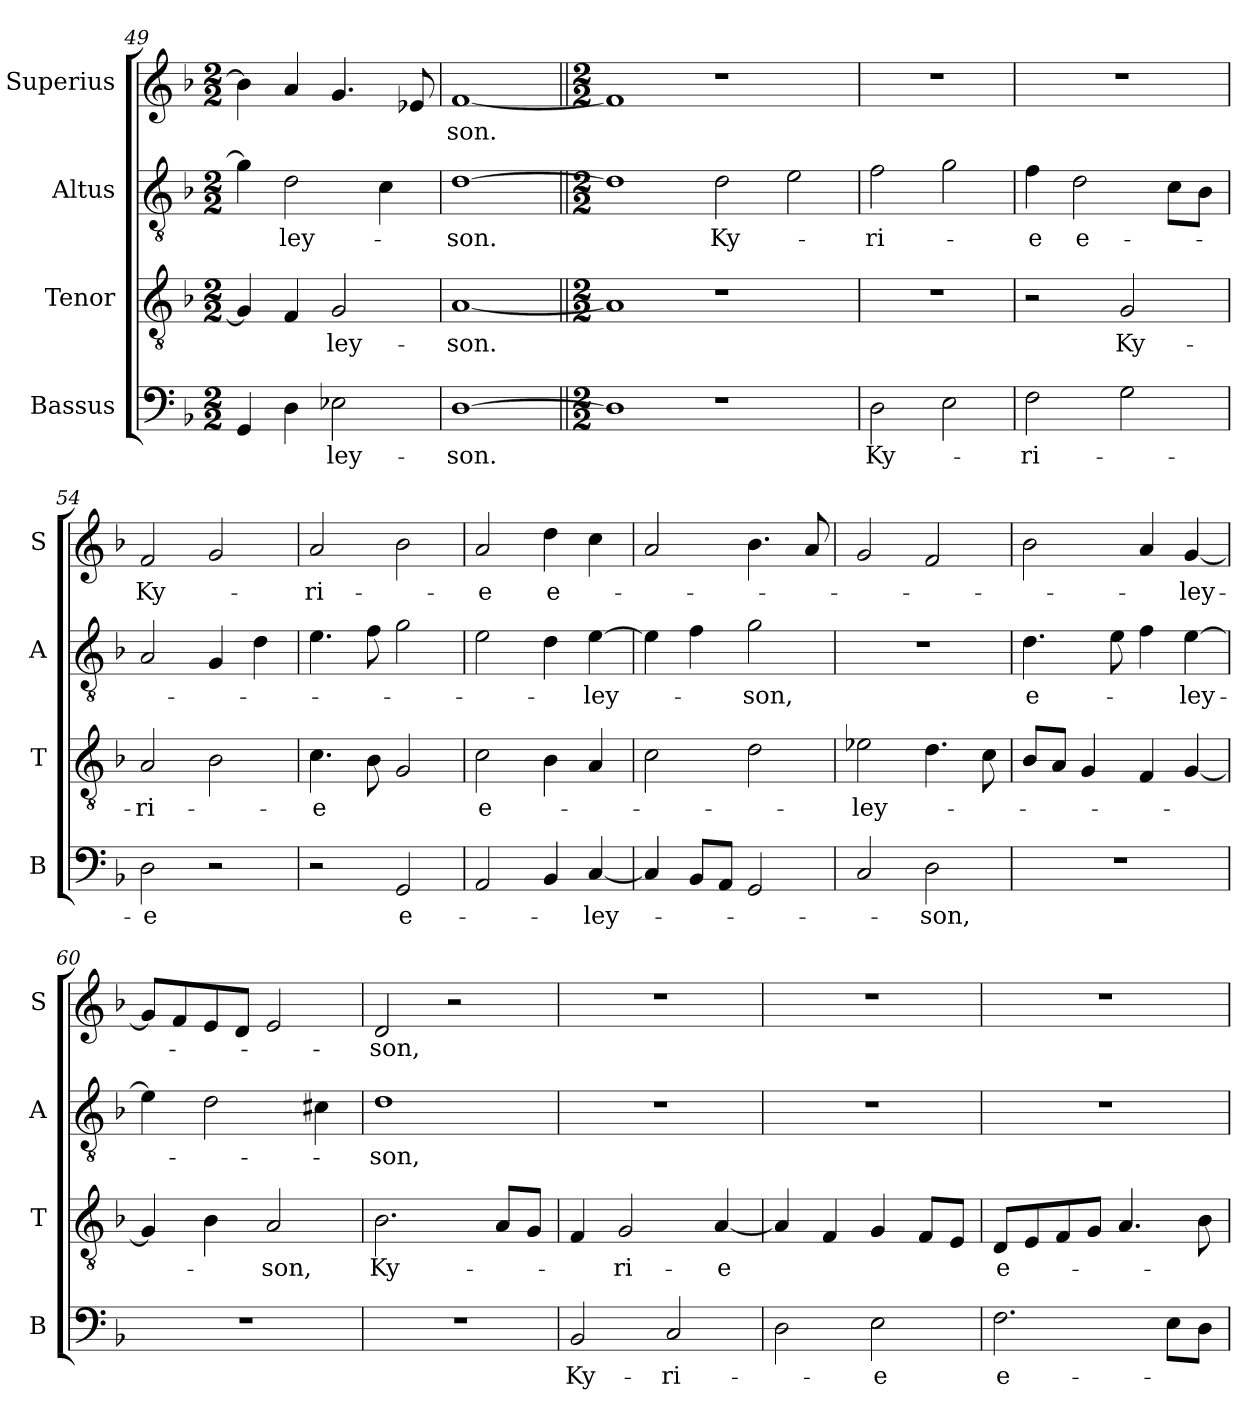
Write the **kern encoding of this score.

**kern	**text	**kern	**text	**kern	**text	**kern	**text
*part4	*part4	*part3	*part3	*part2	*part2	*part1	*part1
*staff4	*staff4	*staff3	*staff3	*staff2	*staff2	*staff1	*staff1
*I"Bassus	*	*I"Tenor	*	*I"Altus	*	*I"Superius	*
*I'B	*	*I'T	*	*I'A	*	*I'S	*
*clefF4	*	*clefGv2	*	*clefGv2	*	*clefG2	*
*k[b-]	*	*k[b-]	*	*k[b-]	*	*k[b-]	*
*M2/2	*	*M2/2	*	*M2/2	*	*M2/2	*
=49	=49	=49	=49	=49	=49	=49	=49
4GG	.	4G]	.	4g]	.	4b-]	.
!	!	!	!	!	!LO:LY:i	!	!
4D	.	4F	.	2d	-ley-	4a	.
!	!LO:LY:i	!	!	!	!	!	!
2E-X	-ley-	2G	-ley-	.	.	4.g	.
.	.	.	.	4c	.	.	.
.	.	.	.	.	.	8e-i	.
=50	=50	=50	=50	=50	=50	=50	=50
[1D	-son.	[1A	-son.	[1d	-son.	[1f	-son.
=51||	=51||	=51||	=51||	=51||	=51||	=51||	=51||
*M2/2	*	*M2/2	*	*M2/2	*	*M2/2	*
1D]	.	1A]	.	1d]	.	1f]	.
1r	.	1r	.	2d	Ky-	1r	.
.	.	.	.	2e	.	.	.
=52	=52	=52	=52	=52	=52	=52	=52
2D	Ky-	1r	.	2f	-ri-	1r	.
2E	.	.	.	2g	.	.	.
=53	=53	=53	=53	=53	=53	=53	=53
2F	-ri-	2r	.	4f	-e	1r	.
!	!	!	!	!	!LO:LY:i	!	!
.	.	.	.	2d	e-	.	.
2G	.	2G	Ky-	.	.	.	.
.	.	.	.	8cL	.	.	.
.	.	.	.	8B-J	.	.	.
=54	=54	=54	=54	=54	=54	=54	=54
2D	-e	2A	-ri-	2A	.	2f	Ky-
2r	.	2B-	.	4G	.	2g	.
.	.	.	.	4d	.	.	.
=55	=55	=55	=55	=55	=55	=55	=55
2r	.	4.c	-e	4.e	.	2a	-ri-
.	.	8B-	.	8f	.	.	.
!	!LO:LY:i	!	!	!	!	!	!
2GG	e-	2G	.	2g	.	2b-	.
=56	=56	=56	=56	=56	=56	=56	=56
!	!	!	!LO:LY:i	!	!	!	!
2AA	.	2c	e-	2e	.	2a	-e
!	!	!	!	!	!	!	!LO:LY:i
4BB-	.	4B-	.	4d	.	4dd	e-
!	!LO:LY:i	!	!	!	!LO:LY:i	!	!
[4C	-ley-	4A	.	[4e	-ley-	4cc	.
=57	=57	=57	=57	=57	=57	=57	=57
4C]	.	2c	.	4e]	.	2a	.
8BB-L	.	.	.	4f	.	.	.
8AAJ	.	.	.	.	.	.	.
!	!	!	!	!	!LO:LY:i	!	!
2GG	.	2d	.	2g	-son,	4.b-	.
.	.	.	.	.	.	8a	.
=58	=58	=58	=58	=58	=58	=58	=58
!	!	!	!LO:LY:i	!	!	!	!
2C	.	2e-X	-ley-	1r	.	2g	.
!	!LO:LY:i	!	!	!	!	!	!
2D	-son,	4.d	.	.	.	2f	.
.	.	8c	.	.	.	.	.
=59	=59	=59	=59	=59	=59	=59	=59
!	!	!	!	!	!LO:LY:i	!	!
1r	.	8B-L	.	4.d	e-	2b-	.
.	.	8AJ	.	.	.	.	.
.	.	4G	.	.	.	.	.
.	.	.	.	8e	.	.	.
.	.	4F	.	4f	.	4a	.
!	!	!	!	!	!LO:LY:i	!	!LO:LY:i
.	.	[4G	.	[4e	-ley-	[4g	-ley-
=60	=60	=60	=60	=60	=60	=60	=60
1r	.	4G]	.	4e]	.	8gL]	.
.	.	.	.	.	.	8f	.
.	.	4B-	.	2d	.	8e	.
.	.	.	.	.	.	8dJ	.
!	!	!	!LO:LY:i	!	!	!	!
.	.	2A	-son,	.	.	2e	.
.	.	.	.	4c#X	.	.	.
=61	=61	=61	=61	=61	=61	=61	=61
!	!	!	!LO:LY:i	!	!LO:LY:i	!	!LO:LY:i
1r	.	2.B-	Ky-	1d	-son,	2d	-son,
.	.	.	.	.	.	2r	.
.	.	8AL	.	.	.	.	.
.	.	8GJ	.	.	.	.	.
=62	=62	=62	=62	=62	=62	=62	=62
!	!LO:LY:i	!	!	!	!	!	!
2BB-	Ky-	4F	.	1r	.	1r	.
!	!	!	!LO:LY:i	!	!	!	!
.	.	2G	-ri-	.	.	.	.
!	!LO:LY:i	!	!	!	!	!	!
2C	-ri-	.	.	.	.	.	.
!	!	!	!LO:LY:i	!	!	!	!
.	.	[4A	-e	.	.	.	.
=63	=63	=63	=63	=63	=63	=63	=63
2D	.	4A]	.	1r	.	1r	.
.	.	4F	.	.	.	.	.
!	!LO:LY:i	!	!	!	!	!	!
2E	-e	4G	.	.	.	.	.
.	.	8FL	.	.	.	.	.
.	.	8EJ	.	.	.	.	.
=64	=64	=64	=64	=64	=64	=64	=64
!	!LO:LY:i	!	!LO:LY:i	!	!	!	!
2.F	e-	8DL	e-	1r	.	1r	.
.	.	8E	.	.	.	.	.
.	.	8F	.	.	.	.	.
.	.	8GJ	.	.	.	.	.
.	.	4.A	.	.	.	.	.
8EL	.	.	.	.	.	.	.
8DJ	.	8B-	.	.	.	.	.
=	=	=	=	=	=	=	=
*-	*-	*-	*-	*-	*-	*-	*-
